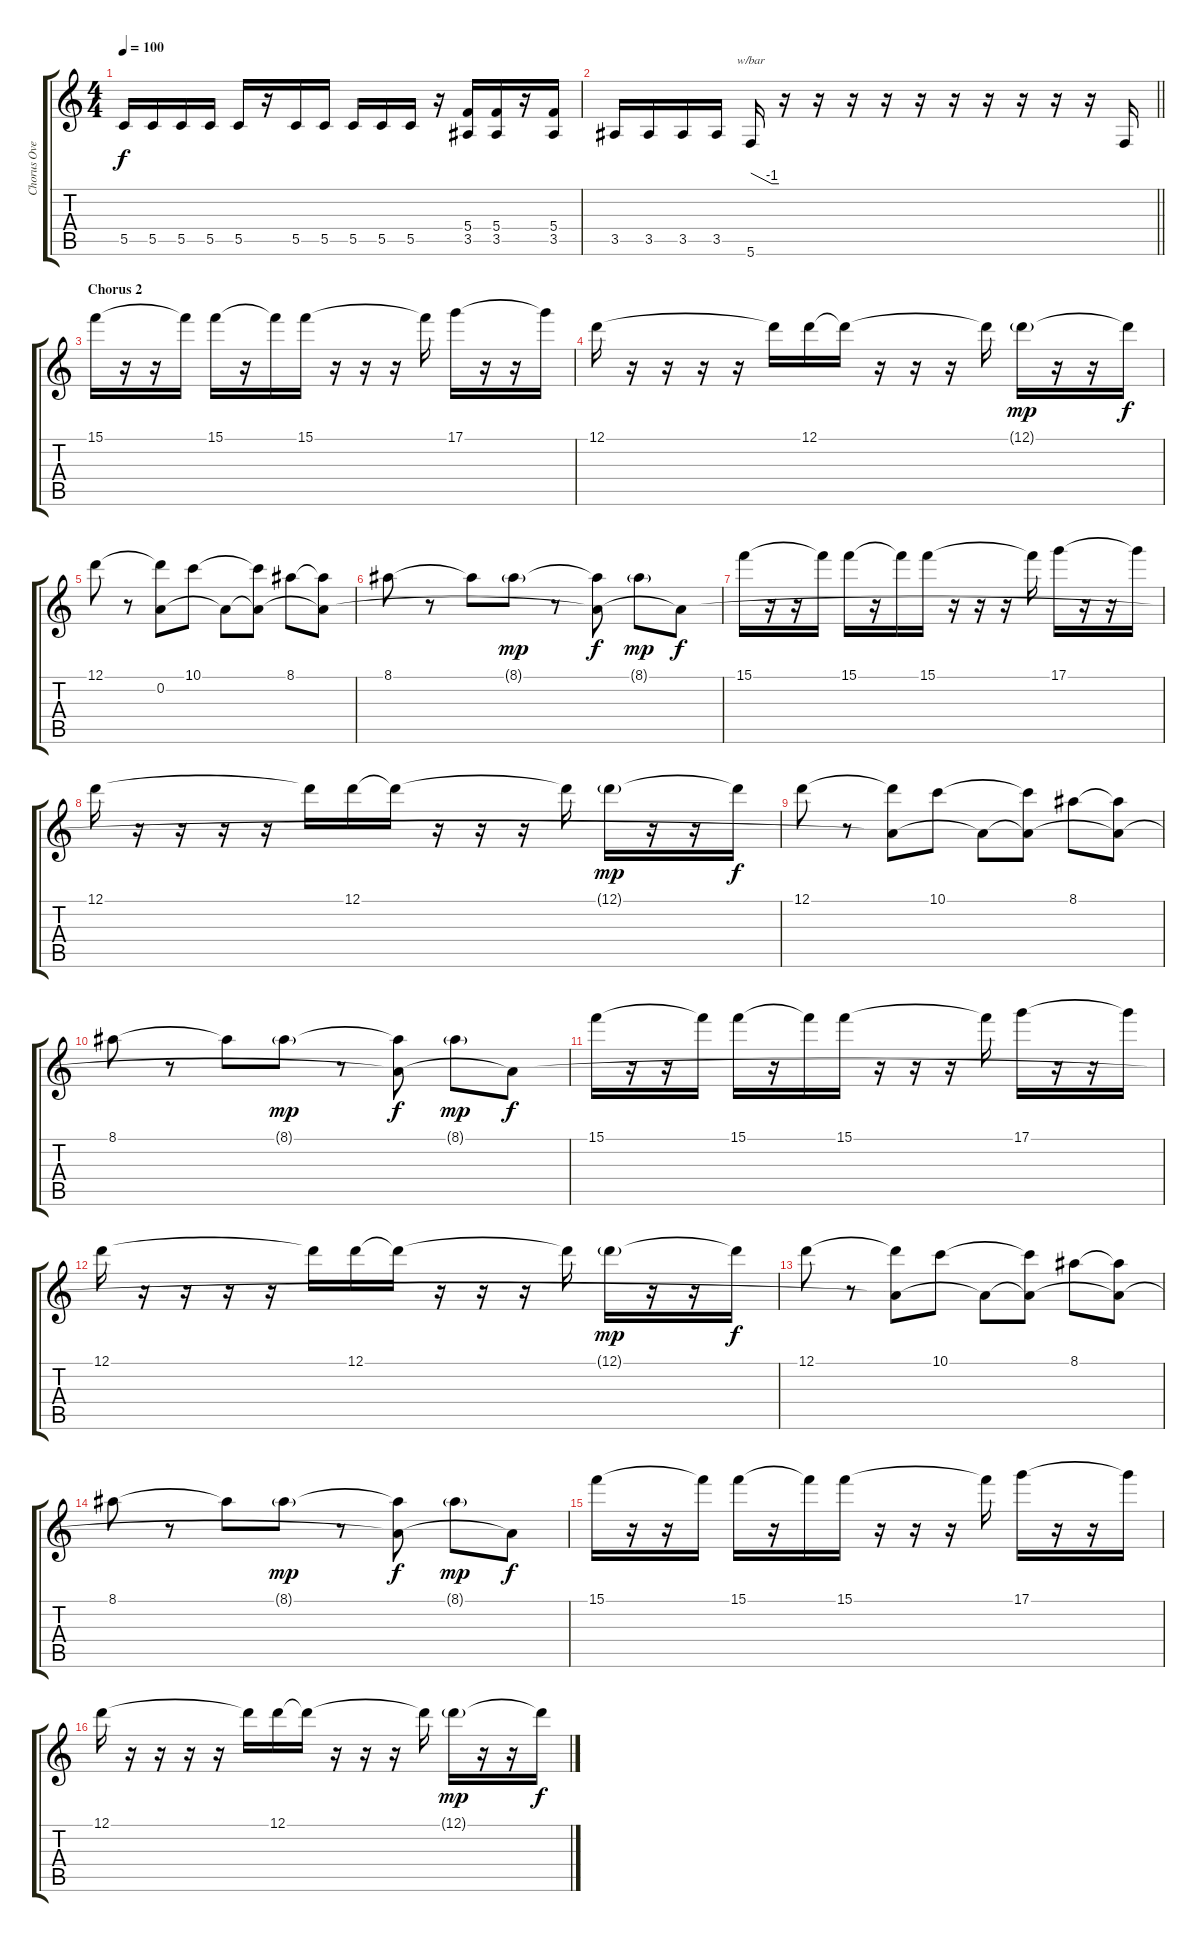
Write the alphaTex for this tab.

\track ("Chorus Overlay" "Chorus Ove") {instrument distortionguitar}
\staff {score tabs}
\tuning (D4 A3 F3 C3 G2 C2) {hide}
\ts (4 4)
\tempo 100
\clef g2
\ks c
5.5.16{dy f} 5.5.16 5.5.16 5.5.16 5.5.16 r.16 5.5.16 5.5.16 5.5.16 5.5.16 5.5.16 r.16 (5.4 3.5).16 (5.4 3.5).16 r.16 (5.4 3.5).16 |
\barLineRight lightlight
3.5.16 3.5.16 3.5.16 3.5.16 5.6.16{tbe (custom default 0 0 45 -4 60 -4)} r.16 r.16 r.16 r.16 r.16 r.16 r.16 r.16 r.16 r.16 5.6{t}.16 |
\section ("" "Chorus 2")
15.1.16{volume 6 balance 8} r.16 r.16 15.1{t}.16 15.1.16 r.16 15.1{t}.16 15.1.16 r.16 r.16 r.16 15.1{t}.16 17.1.16 r.16 r.16 17.1{t}.16 |
12.1.16 r.16 r.16 r.16 r.16 12.1{t}.16 12.1.16 12.1{t}.16 r.16 r.16 r.16 12.1{t}.16 12.1{g}.16{dy mp} r.16 r.16 12.1{t}.16{dy f} |
12.1.8{volume 10} r.8 (12.1{t} 0.2).8 10.1.8 0.2{t}.8 (10.1{t} 0.2{t}).8 8.1.8 (8.1{t} 0.2{t}).8 |
8.1.8{volume 7} r.8 8.1{t}.8 8.1{g}.8{dy mp} r.8 (8.1{t} 0.2{t}).8{dy f} 8.1{g}.8{dy mp} 0.2{t}.8{dy f} |
15.1.16{volume 6 balance 8} r.16 r.16 15.1{t}.16 15.1.16 r.16 15.1{t}.16 15.1.16 r.16 r.16 r.16 15.1{t}.16 17.1.16 r.16 r.16 17.1{t}.16 |
12.1.16 r.16 r.16 r.16 r.16 12.1{t}.16 12.1.16 12.1{t}.16 r.16 r.16 r.16 12.1{t}.16 12.1{g}.16{dy mp} r.16 r.16 12.1{t}.16{dy f} |
12.1.8{volume 10 balance 8} r.8 (12.1{t} 0.2{t}).8 10.1.8 0.2{t}.8 (10.1{t} 0.2{t}).8 8.1.8 (8.1{t} 0.2{t}).8 |
8.1.8{volume 7 balance 8} r.8 8.1{t}.8 8.1{g}.8{dy mp} r.8 (8.1{t} 0.2{t}).8{dy f} 8.1{g}.8{dy mp} 0.2{t}.8{dy f} |
15.1.16{volume 6 balance 8} r.16 r.16 15.1{t}.16 15.1.16 r.16 15.1{t}.16 15.1.16 r.16 r.16 r.16 15.1{t}.16 17.1.16 r.16 r.16 17.1{t}.16 |
12.1.16 r.16 r.16 r.16 r.16 12.1{t}.16 12.1.16 12.1{t}.16 r.16 r.16 r.16 12.1{t}.16 12.1{g}.16{dy mp} r.16 r.16 12.1{t}.16{dy f} |
12.1.8{volume 10 balance 8} r.8 (12.1{t} 0.2{t}).8 10.1.8 0.2{t}.8 (10.1{t} 0.2{t}).8 8.1.8 (8.1{t} 0.2{t}).8 |
8.1.8{volume 6 balance 8} r.8 8.1{t}.8 8.1{g}.8{dy mp} r.8 (8.1{t} 0.2{t}).8{dy f} 8.1{g}.8{dy mp} 0.2{t}.8{dy f} |
15.1.16{volume 6 balance 8} r.16 r.16 15.1{t}.16 15.1.16 r.16 15.1{t}.16 15.1.16 r.16 r.16 r.16 15.1{t}.16 17.1.16 r.16 r.16 17.1{t}.16 |
12.1.16 r.16 r.16 r.16 r.16 12.1{t}.16 12.1.16 12.1{t}.16 r.16 r.16 r.16 12.1{t}.16 12.1{g}.16{dy mp} r.16 r.16 12.1{t}.16{dy f}
